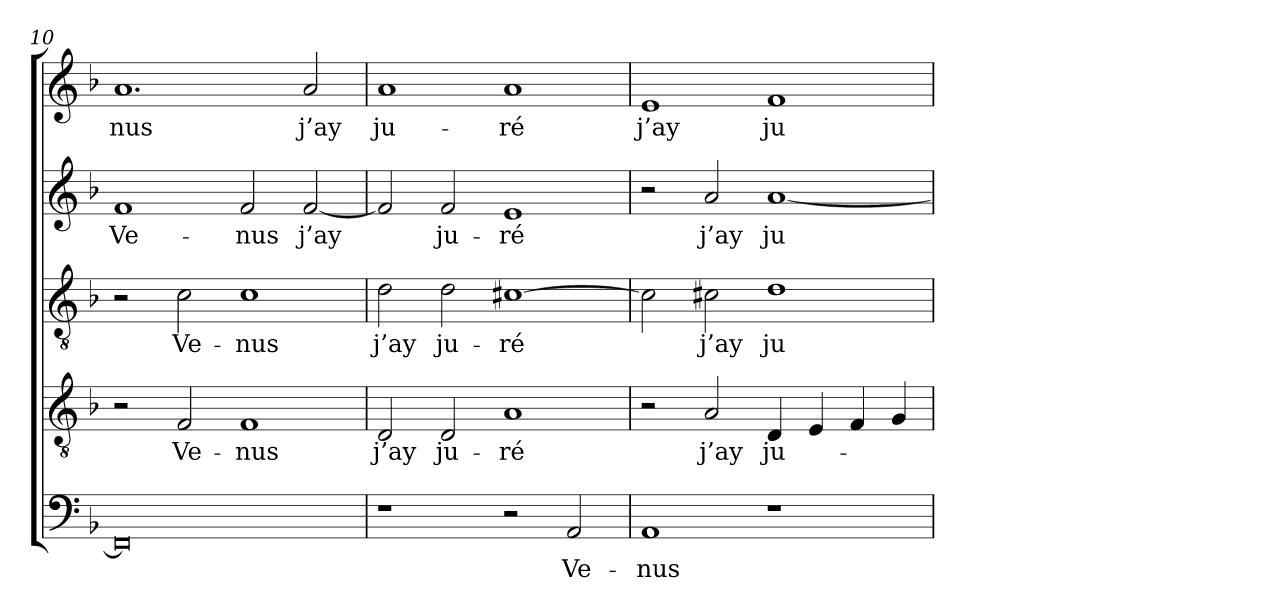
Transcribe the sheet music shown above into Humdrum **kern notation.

**kern	**text	**kern	**text	**kern	**text	**kern	**text	**kern	**text
*part5	*part5	*part4	*part4	*part3	*part3	*part2	*part2	*part1	*part1
*staff5	*staff5	*staff4	*staff4	*staff3	*staff3	*staff2	*staff2	*staff1	*staff1
*clefF4	*	*clefGv2	*	*clefGv2	*	*clefG2	*	*clefG2	*
*k[b-]	*	*k[b-]	*	*k[b-]	*	*k[b-]	*	*k[b-]	*
=10	=10	=10	=10	=10	=10	=10	=10	=10	=10
0FF]	.	2r	.	2r	.	1f	Ve-	1.a	-nus
.	.	2F	Ve-	2c	Ve-	.	.	.	.
.	.	1F	-nus	1c	-nus	2f	-nus	.	.
.	.	.	.	.	.	[2f	j’ay	2a	j’ay
=11	=11	=11	=11	=11	=11	=11	=11	=11	=11
1r	.	2D	j’ay	2d	j’ay	2f]	.	1a	ju-
.	.	2D	ju-	2d	ju-	2f	ju-	.	.
2r	.	1A	-ré	[1c#X	-ré	1e	-ré	1a	-ré
2AA	Ve-	.	.	.	.	.	.	.	.
!!LO:LB:g=z
=12	=12	=12	=12	=12	=12	=12	=12	=12	=12
1AA	-nus	2r	.	2c#]	.	2r	.	1e	j’ay
.	.	2A	j’ay	2c#X	j’ay	2a	j’ay	.	.
1r	.	4D	ju-	1d	ju-	[1a	ju-	1f	ju-
.	.	4E	.	.	.	.	.	.	.
.	.	4F	.	.	.	.	.	.	.
.	.	4G	.	.	.	.	.	.	.
=	=	=	=	=	=	=	=	=	=
*-	*-	*-	*-	*-	*-	*-	*-	*-	*-
